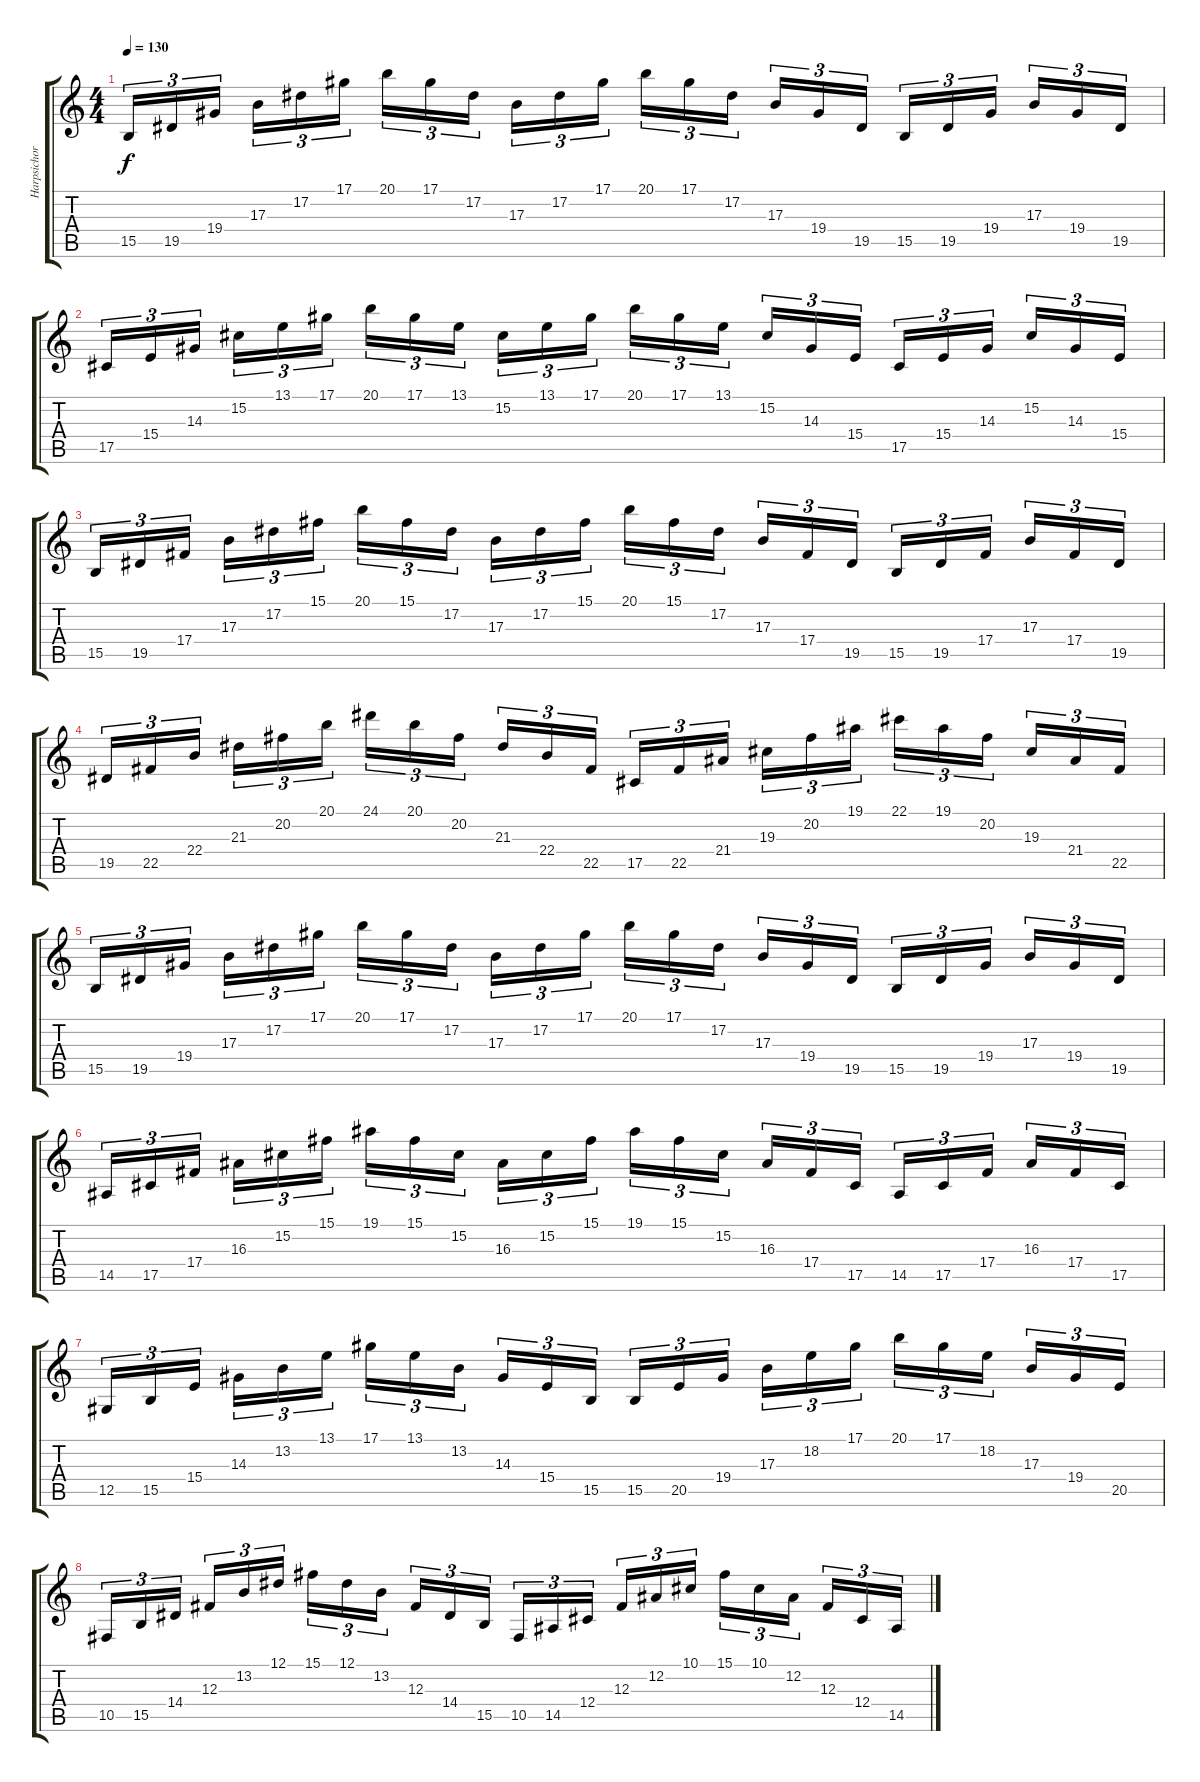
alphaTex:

\track ("Harpsichord" "Harpsichor") {instrument harpsichord}
\staff {score tabs}
\tuning (Eb4 Bb3 Gb3 Db3 Ab2 Eb2) {hide}
\ts (4 4)
\tempo 130
\clef g2
\ks c
15.5.16{tu (3 2) dy f} 19.5.16{tu (3 2)} 19.4.16{tu (3 2)} 17.3.16{tu (3 2)} 17.2.16{tu (3 2)} 17.1.16{tu (3 2)} 20.1.16{tu (3 2)} 17.1.16{tu (3 2)} 17.2.16{tu (3 2)} 17.3.16{tu (3 2)} 17.2.16{tu (3 2)} 17.1.16{tu (3 2)} 20.1.16{tu (3 2)} 17.1.16{tu (3 2)} 17.2.16{tu (3 2)} 17.3.16{tu (3 2)} 19.4.16{tu (3 2)} 19.5.16{tu (3 2)} 15.5.16{tu (3 2)} 19.5.16{tu (3 2)} 19.4.16{tu (3 2)} 17.3.16{tu (3 2)} 19.4.16{tu (3 2)} 19.5.16{tu (3 2)} |
17.5.16{tu (3 2)} 15.4.16{tu (3 2)} 14.3.16{tu (3 2)} 15.2.16{tu (3 2)} 13.1.16{tu (3 2)} 17.1.16{tu (3 2)} 20.1.16{tu (3 2)} 17.1.16{tu (3 2)} 13.1.16{tu (3 2)} 15.2.16{tu (3 2)} 13.1.16{tu (3 2)} 17.1.16{tu (3 2)} 20.1.16{tu (3 2)} 17.1.16{tu (3 2)} 13.1.16{tu (3 2)} 15.2.16{tu (3 2)} 14.3.16{tu (3 2)} 15.4.16{tu (3 2)} 17.5.16{tu (3 2)} 15.4.16{tu (3 2)} 14.3.16{tu (3 2)} 15.2.16{tu (3 2)} 14.3.16{tu (3 2)} 15.4.16{tu (3 2)} |
15.5.16{tu (3 2)} 19.5.16{tu (3 2)} 17.4.16{tu (3 2)} 17.3.16{tu (3 2)} 17.2.16{tu (3 2)} 15.1.16{tu (3 2)} 20.1.16{tu (3 2)} 15.1.16{tu (3 2)} 17.2.16{tu (3 2)} 17.3.16{tu (3 2)} 17.2.16{tu (3 2)} 15.1.16{tu (3 2)} 20.1.16{tu (3 2)} 15.1.16{tu (3 2)} 17.2.16{tu (3 2)} 17.3.16{tu (3 2)} 17.4.16{tu (3 2)} 19.5.16{tu (3 2)} 15.5.16{tu (3 2)} 19.5.16{tu (3 2)} 17.4.16{tu (3 2)} 17.3.16{tu (3 2)} 17.4.16{tu (3 2)} 19.5.16{tu (3 2)} |
19.5.16{tu (3 2)} 22.5.16{tu (3 2)} 22.4.16{tu (3 2)} 21.3.16{tu (3 2)} 20.2.16{tu (3 2)} 20.1.16{tu (3 2)} 24.1.16{tu (3 2)} 20.1.16{tu (3 2)} 20.2.16{tu (3 2)} 21.3.16{tu (3 2)} 22.4.16{tu (3 2)} 22.5.16{tu (3 2)} 17.5.16{tu (3 2)} 22.5.16{tu (3 2)} 21.4.16{tu (3 2)} 19.3.16{tu (3 2)} 20.2.16{tu (3 2)} 19.1.16{tu (3 2)} 22.1.16{tu (3 2)} 19.1.16{tu (3 2)} 20.2.16{tu (3 2)} 19.3.16{tu (3 2)} 21.4.16{tu (3 2)} 22.5.16{tu (3 2)} |
15.5.16{tu (3 2)} 19.5.16{tu (3 2)} 19.4.16{tu (3 2)} 17.3.16{tu (3 2)} 17.2.16{tu (3 2)} 17.1.16{tu (3 2)} 20.1.16{tu (3 2)} 17.1.16{tu (3 2)} 17.2.16{tu (3 2)} 17.3.16{tu (3 2)} 17.2.16{tu (3 2)} 17.1.16{tu (3 2)} 20.1.16{tu (3 2)} 17.1.16{tu (3 2)} 17.2.16{tu (3 2)} 17.3.16{tu (3 2)} 19.4.16{tu (3 2)} 19.5.16{tu (3 2)} 15.5.16{tu (3 2)} 19.5.16{tu (3 2)} 19.4.16{tu (3 2)} 17.3.16{tu (3 2)} 19.4.16{tu (3 2)} 19.5.16{tu (3 2)} |
14.5.16{tu (3 2)} 17.5.16{tu (3 2)} 17.4.16{tu (3 2)} 16.3.16{tu (3 2)} 15.2.16{tu (3 2)} 15.1.16{tu (3 2)} 19.1.16{tu (3 2)} 15.1.16{tu (3 2)} 15.2.16{tu (3 2)} 16.3.16{tu (3 2)} 15.2.16{tu (3 2)} 15.1.16{tu (3 2)} 19.1.16{tu (3 2)} 15.1.16{tu (3 2)} 15.2.16{tu (3 2)} 16.3.16{tu (3 2)} 17.4.16{tu (3 2)} 17.5.16{tu (3 2)} 14.5.16{tu (3 2)} 17.5.16{tu (3 2)} 17.4.16{tu (3 2)} 16.3.16{tu (3 2)} 17.4.16{tu (3 2)} 17.5.16{tu (3 2)} |
12.5.16{tu (3 2)} 15.5.16{tu (3 2)} 15.4.16{tu (3 2)} 14.3.16{tu (3 2)} 13.2.16{tu (3 2)} 13.1.16{tu (3 2)} 17.1.16{tu (3 2)} 13.1.16{tu (3 2)} 13.2.16{tu (3 2)} 14.3.16{tu (3 2)} 15.4.16{tu (3 2)} 15.5.16{tu (3 2)} 15.5.16{tu (3 2)} 20.5.16{tu (3 2)} 19.4.16{tu (3 2)} 17.3.16{tu (3 2)} 18.2.16{tu (3 2)} 17.1.16{tu (3 2)} 20.1.16{tu (3 2)} 17.1.16{tu (3 2)} 18.2.16{tu (3 2)} 17.3.16{tu (3 2)} 19.4.16{tu (3 2)} 20.5.16{tu (3 2)} |
10.5.16{tu (3 2)} 15.5.16{tu (3 2)} 14.4.16{tu (3 2)} 12.3.16{tu (3 2)} 13.2.16{tu (3 2)} 12.1.16{tu (3 2)} 15.1.16{tu (3 2)} 12.1.16{tu (3 2)} 13.2.16{tu (3 2)} 12.3.16{tu (3 2)} 14.4.16{tu (3 2)} 15.5.16{tu (3 2)} 10.5.16{tu (3 2)} 14.5.16{tu (3 2)} 12.4.16{tu (3 2)} 12.3.16{tu (3 2)} 12.2.16{tu (3 2)} 10.1.16{tu (3 2)} 15.1.16{tu (3 2)} 10.1.16{tu (3 2)} 12.2.16{tu (3 2)} 12.3.16{tu (3 2)} 12.4.16{tu (3 2)} 14.5.16{tu (3 2)}
